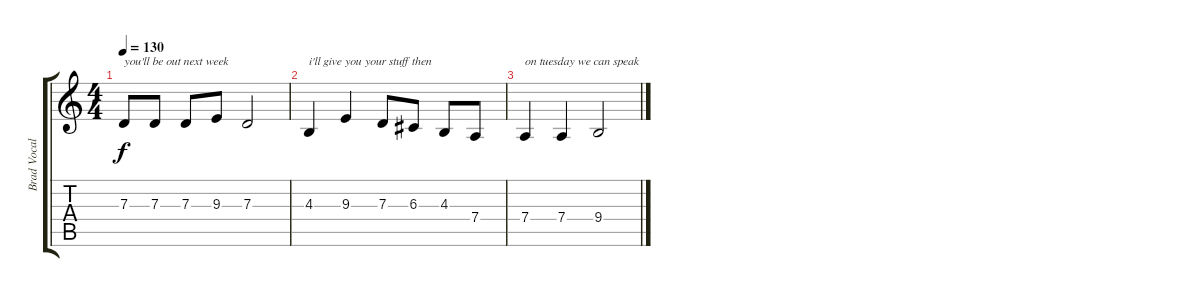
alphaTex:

\track ("Brad Vocals" "Brad Vocal") {instrument altosax}
\staff {score tabs}
\tuning (E4 B3 G3 D3 A2 E2) {hide}
\ts (4 4)
\tempo 130
\clef g2
\ks c
7.3.8{txt "you'll be out next week" dy f} 7.3.8 7.3.8 9.3.8 7.3.2 |
4.3.4{txt "i'll give you your stuff then"} 9.3.4 7.3.8 6.3.8 4.3.8 7.4.8 |
7.4.4{txt "on tuesday we can speak"} 7.4.4 9.4.2
